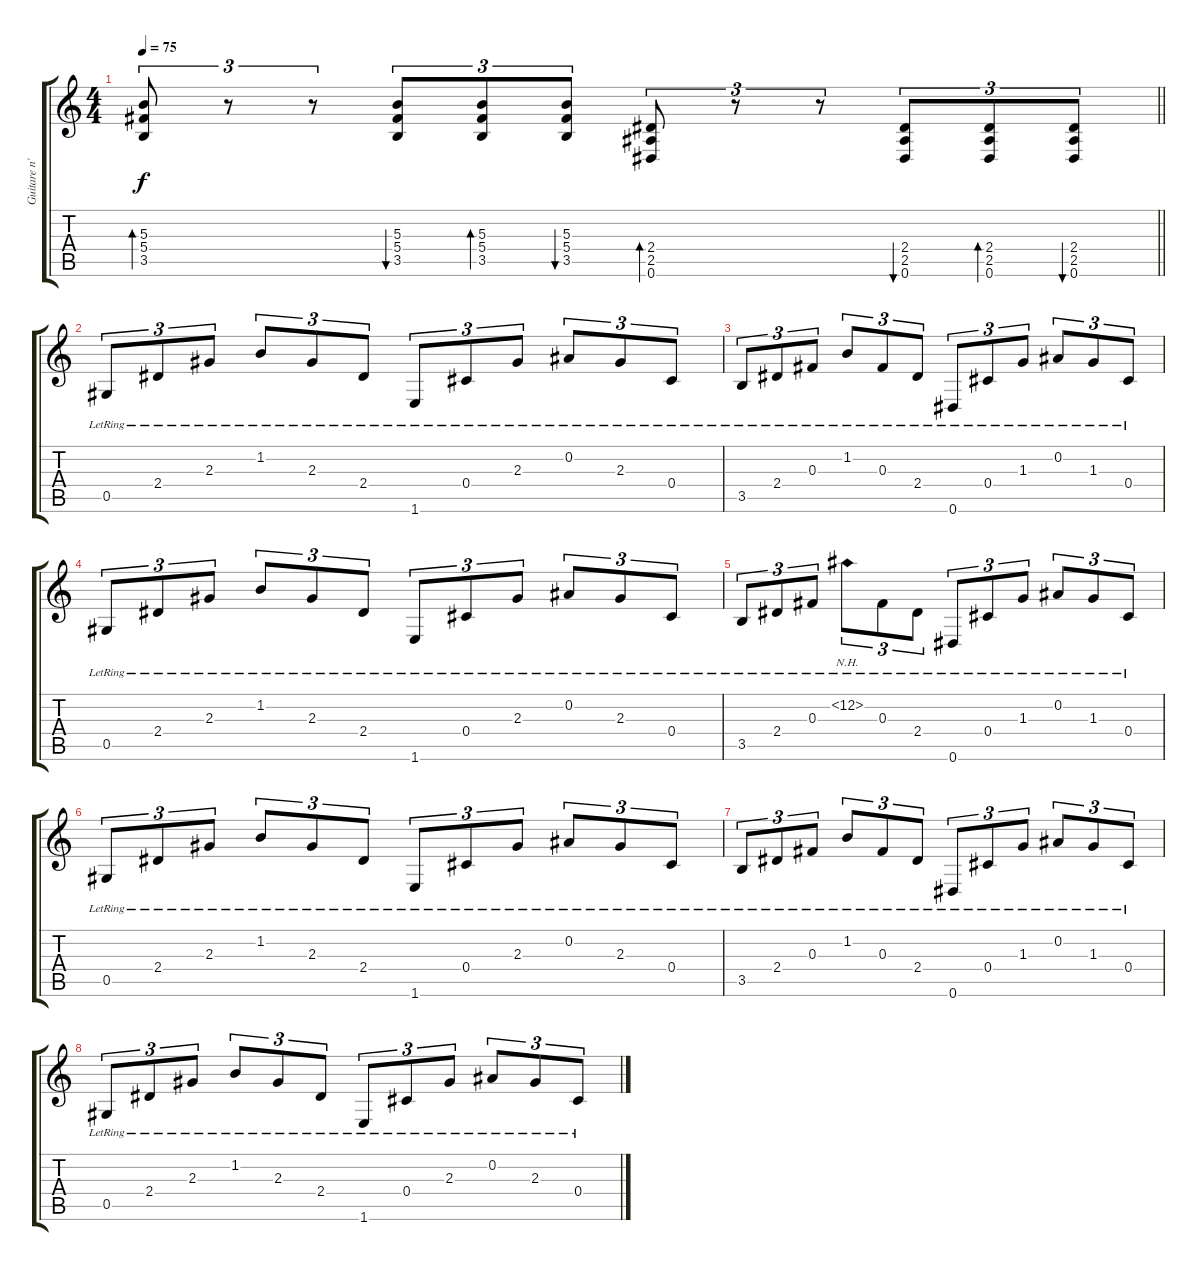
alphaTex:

\track ("Guitare n' 1 Clean / Soliste ." "Guitare n'") {instrument acousticguitarsteel}
\staff {score tabs}
\tuning (Eb4 Bb3 Gb3 Db3 Ab2 Eb2) {hide}
\ts (4 4)
\tempo 75
\clef g2
\barLineRight lightlight
\ks c
(5.3 5.4 3.5).8{tu (3 2) bd 240 dy f} r.8{tu (3 2)} r.8{tu (3 2)} (5.3 5.4 3.5).8{tu (3 2) bu 240} (5.3 5.4 3.5).8{tu (3 2) bd 240} (5.3 5.4 3.5).8{tu (3 2) bu 240} (2.4 2.5 0.6).8{tu (3 2) bd 240} r.8{tu (3 2)} r.8{tu (3 2)} (2.4 2.5 0.6).8{tu (3 2) bu 240} (2.4 2.5 0.6).8{tu (3 2) bd 240} (2.4 2.5 0.6).8{tu (3 2) bu 240} |
0.5{lr}.8{tu (3 2) volume 13 instrument acousticguitarnylon} 2.4{lr}.8{tu (3 2)} 2.3{lr}.8{tu (3 2)} 1.2{lr}.8{tu (3 2)} 2.3{lr}.8{tu (3 2)} 2.4{lr}.8{tu (3 2)} 1.6{lr}.8{tu (3 2)} 0.4{lr}.8{tu (3 2)} 2.3{lr}.8{tu (3 2)} 0.2{lr}.8{tu (3 2)} 2.3{lr}.8{tu (3 2)} 0.4{lr}.8{tu (3 2)} |
3.5{lr}.8{tu (3 2)} 2.4{lr}.8{tu (3 2)} 0.3{lr}.8{tu (3 2)} 1.2{lr}.8{tu (3 2)} 0.3{lr}.8{tu (3 2)} 2.4{lr}.8{tu (3 2)} 0.6{lr}.8{tu (3 2)} 0.4{lr}.8{tu (3 2)} 1.3{lr}.8{tu (3 2)} 0.2{lr}.8{tu (3 2)} 1.3{lr}.8{tu (3 2)} 0.4{lr}.8{tu (3 2)} |
0.5{lr}.8{tu (3 2)} 2.4{lr}.8{tu (3 2)} 2.3{lr}.8{tu (3 2)} 1.2{lr}.8{tu (3 2)} 2.3{lr}.8{tu (3 2)} 2.4{lr}.8{tu (3 2)} 1.6{lr}.8{tu (3 2)} 0.4{lr}.8{tu (3 2)} 2.3{lr}.8{tu (3 2)} 0.2{lr}.8{tu (3 2)} 2.3{lr}.8{tu (3 2)} 0.4{lr}.8{tu (3 2)} |
3.5{lr}.8{tu (3 2)} 2.4{lr}.8{tu (3 2)} 0.3{lr}.8{tu (3 2)} 1.2{nh lr}.8{tu (3 2)} 0.3{lr}.8{tu (3 2)} 2.4{lr}.8{tu (3 2)} 0.6{lr}.8{tu (3 2)} 0.4{lr}.8{tu (3 2)} 1.3{lr}.8{tu (3 2)} 0.2{lr}.8{tu (3 2)} 1.3{lr}.8{tu (3 2)} 0.4{lr}.8{tu (3 2)} |
0.5{lr}.8{tu (3 2)} 2.4{lr}.8{tu (3 2)} 2.3{lr}.8{tu (3 2)} 1.2{lr}.8{tu (3 2)} 2.3{lr}.8{tu (3 2)} 2.4{lr}.8{tu (3 2)} 1.6{lr}.8{tu (3 2)} 0.4{lr}.8{tu (3 2)} 2.3{lr}.8{tu (3 2)} 0.2{lr}.8{tu (3 2)} 2.3{lr}.8{tu (3 2)} 0.4{lr}.8{tu (3 2)} |
3.5{lr}.8{tu (3 2)} 2.4{lr}.8{tu (3 2)} 0.3{lr}.8{tu (3 2)} 1.2{lr}.8{tu (3 2)} 0.3{lr}.8{tu (3 2)} 2.4{lr}.8{tu (3 2)} 0.6{lr}.8{tu (3 2)} 0.4{lr}.8{tu (3 2)} 1.3{lr}.8{tu (3 2)} 0.2{lr}.8{tu (3 2)} 1.3{lr}.8{tu (3 2)} 0.4{lr}.8{tu (3 2)} |
0.5{lr}.8{tu (3 2)} 2.4{lr}.8{tu (3 2)} 2.3{lr}.8{tu (3 2)} 1.2{lr}.8{tu (3 2)} 2.3{lr}.8{tu (3 2)} 2.4{lr}.8{tu (3 2)} 1.6{lr}.8{tu (3 2)} 0.4{lr}.8{tu (3 2)} 2.3{lr}.8{tu (3 2)} 0.2{lr}.8{tu (3 2)} 2.3{lr}.8{tu (3 2)} 0.4{lr}.8{tu (3 2)}
